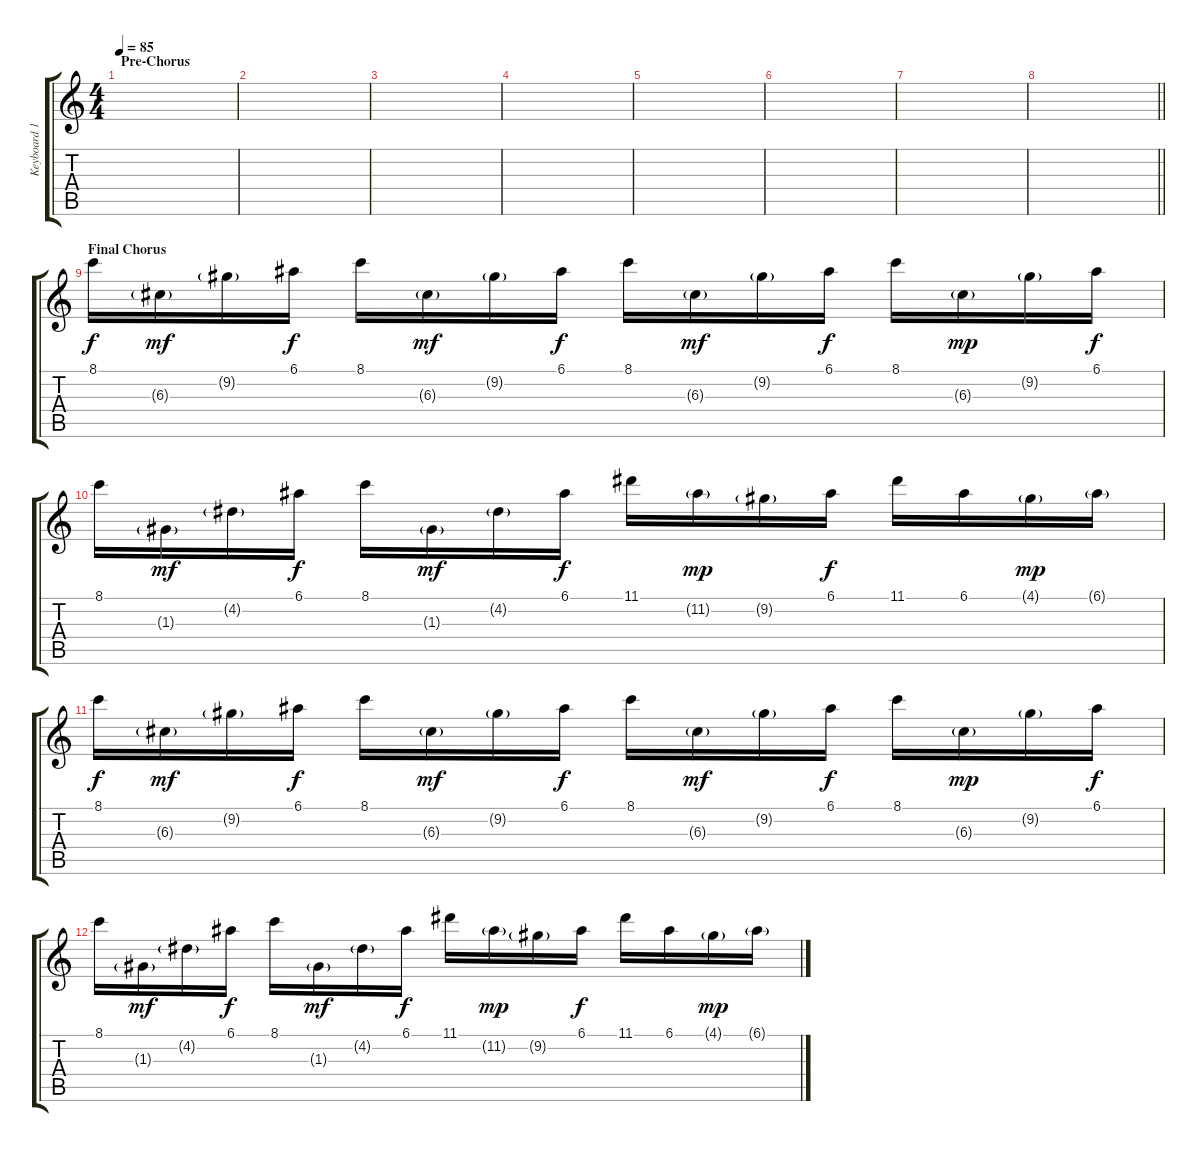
\track ("Keyboard 1" "Keyboard 1") {instrument electricguitarmuted}
\staff {score tabs}
\tuning (E4 B3 G3 D3 A2 E2) {hide}
\ts (4 4)
\section ("" "Pre-Chorus")
\tempo 85
\clef g2
\ks c
|
|
|
|
|
|
|
\barLineRight lightlight
|
\section ("" "Final Chorus")
8.1.16{instrument electricguitarmuted} 6.3{g}.16{dy mf} 9.2{g}.16 6.1.16{dy f} 8.1.16 6.3{g}.16{dy mf} 9.2{g}.16 6.1.16{dy f} 8.1.16 6.3{g}.16{dy mf} 9.2{g}.16 6.1.16{dy f} 8.1.16 6.3{g}.16{dy mp} 9.2{g}.16 6.1.16{dy f} |
8.1.16 1.3{g}.16{dy mf} 4.2{g}.16 6.1.16{dy f} 8.1.16 1.3{g}.16{dy mf} 4.2{g}.16 6.1.16{dy f} 11.1.16 11.2{g}.16{dy mp} 9.2{g}.16 6.1.16{dy f} 11.1.16 6.1.16 4.1{g}.16{dy mp} 6.1{g}.16 |
8.1.16{dy f} 6.3{g}.16{dy mf} 9.2{g}.16 6.1.16{dy f} 8.1.16 6.3{g}.16{dy mf} 9.2{g}.16 6.1.16{dy f} 8.1.16 6.3{g}.16{dy mf} 9.2{g}.16 6.1.16{dy f} 8.1.16 6.3{g}.16{dy mp} 9.2{g}.16 6.1.16{dy f} |
8.1.16 1.3{g}.16{dy mf} 4.2{g}.16 6.1.16{dy f} 8.1.16 1.3{g}.16{dy mf} 4.2{g}.16 6.1.16{dy f} 11.1.16 11.2{g}.16{dy mp} 9.2{g}.16 6.1.16{dy f} 11.1.16 6.1.16 4.1{g}.16{dy mp} 6.1{g}.16
